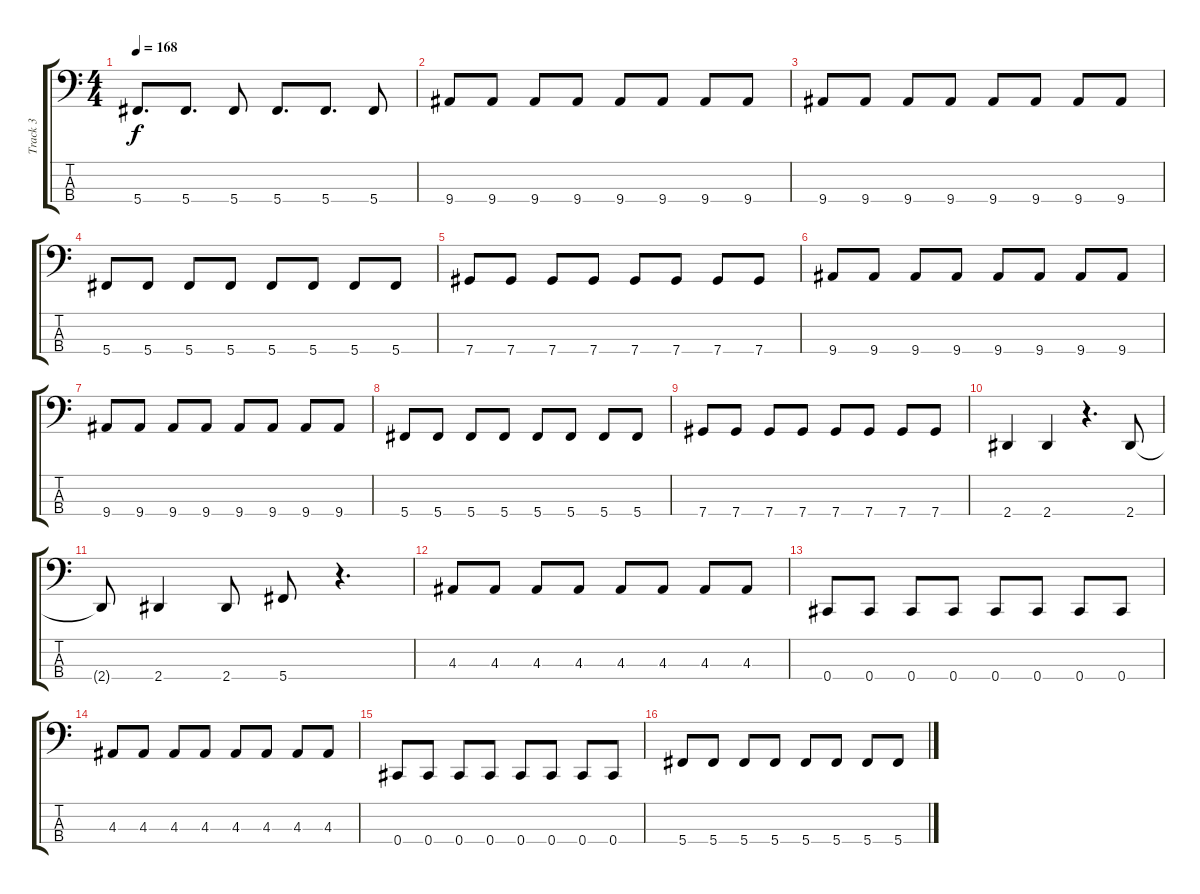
\track ("Track 3" "Track 3") {instrument electricbasspick}
\staff {score tabs}
\tuning (E2 B1 Gb1 Db1) {hide}
\ts (4 4)
\tempo 168
\clef f4
\ks c
5.4.8{d dy f} 5.4.8{d} 5.4.8 5.4.8{d} 5.4.8{d} 5.4.8 |
9.4.8 9.4.8 9.4.8 9.4.8 9.4.8 9.4.8 9.4.8 9.4.8 |
9.4.8 9.4.8 9.4.8 9.4.8 9.4.8 9.4.8 9.4.8 9.4.8 |
5.4.8 5.4.8 5.4.8 5.4.8 5.4.8 5.4.8 5.4.8 5.4.8 |
7.4.8 7.4.8 7.4.8 7.4.8 7.4.8 7.4.8 7.4.8 7.4.8 |
9.4.8 9.4.8 9.4.8 9.4.8 9.4.8 9.4.8 9.4.8 9.4.8 |
9.4.8 9.4.8 9.4.8 9.4.8 9.4.8 9.4.8 9.4.8 9.4.8 |
5.4.8 5.4.8 5.4.8 5.4.8 5.4.8 5.4.8 5.4.8 5.4.8 |
7.4.8 7.4.8 7.4.8 7.4.8 7.4.8 7.4.8 7.4.8 7.4.8 |
2.4.4 2.4.4 r.4{d} 2.4.8 |
2.4{t}.8 2.4.4 2.4.8 5.4.8 r.4{d} |
4.3.8 4.3.8 4.3.8 4.3.8 4.3.8 4.3.8 4.3.8 4.3.8 |
0.4.8 0.4.8 0.4.8 0.4.8 0.4.8 0.4.8 0.4.8 0.4.8 |
4.3.8 4.3.8 4.3.8 4.3.8 4.3.8 4.3.8 4.3.8 4.3.8 |
0.4.8 0.4.8 0.4.8 0.4.8 0.4.8 0.4.8 0.4.8 0.4.8 |
5.4.8 5.4.8 5.4.8 5.4.8 5.4.8 5.4.8 5.4.8 5.4.8
